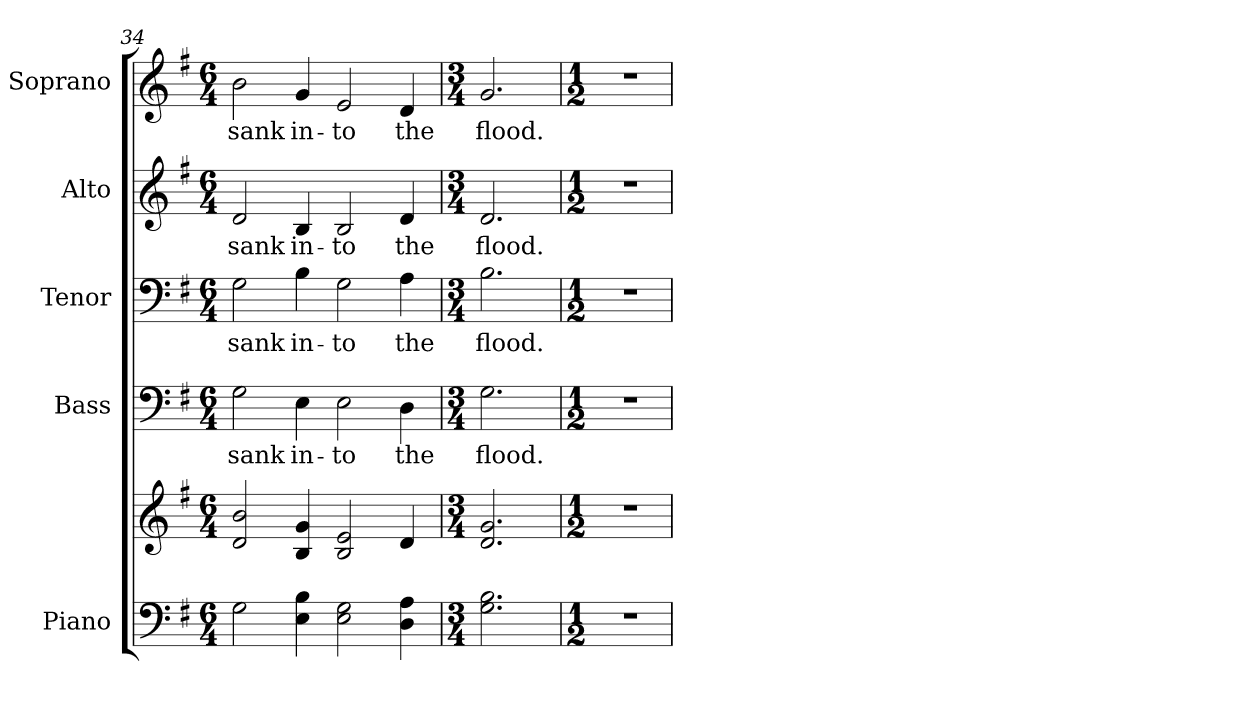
**kern	**kern	**kern	**text	**kern	**text	**kern	**text	**kern	**text
*part5	*part5	*part4	*part4	*part3	*part3	*part2	*part2	*part1	*part1
*staff6	*staff5	*staff4	*staff4	*staff3	*staff3	*staff2	*staff2	*staff1	*staff1
*I"Piano	*	*I"Bass	*	*I"Tenor	*	*I"Alto	*	*I"Soprano	*
*I'Pno.	*	*I'B.	*	*I'T.	*	*I'A.	*	*I'S.	*
!!LO:PB:g=z
*clefF4	*clefG2	*clefF4	*	*clefF4	*	*clefG2	*	*clefG2	*
*k[f#]	*k[f#]	*k[f#]	*	*k[f#]	*	*k[f#]	*	*k[f#]	*
*G:	*G:	*G:	*	*G:	*	*G:	*	*G:	*
*M6/4	*M6/4	*M6/4	*	*M6/4	*	*M6/4	*	*M6/4	*
=34	=34	=34	=34	=34	=34	=34	=34	=34	=34
!	!	!	!LO:LY:b:color=#000000	!	!	!	!	!	!
!	!	!	!	!	!LO:LY:b:color=#000000	!	!	!	!
!	!	!	!	!	!	!	!LO:LY:b:color=#000000	!	!
!	!	!	!	!	!	!	!	!	!LO:LY:b:color=#000000
2Gi\	2di/ 2bi	2Gi\	sank	2Gi\	sank	2di/	sank	2bi\	sank
!	!	!	!LO:LY:b:color=#000000	!	!	!	!	!	!
!	!	!	!	!	!LO:LY:b:color=#000000	!	!	!	!
!	!	!	!	!	!	!	!LO:LY:b:color=#000000	!	!
!	!	!	!	!	!	!	!	!	!LO:LY:b:color=#000000
4Ei\ 4Bi	4Bi/ 4gi	4Ei\	in-	4Bi\	in-	4Bi/	in-	4gi/	in-
!	!	!	!LO:LY:b:color=#000000	!	!	!	!	!	!
!	!	!	!	!	!LO:LY:b:color=#000000	!	!	!	!
!	!	!	!	!	!	!	!LO:LY:b:color=#000000	!	!
!	!	!	!	!	!	!	!	!	!LO:LY:b:color=#000000
2Ei\ 2Gi	2Bi/ 2ei	2Ei\	-to	2Gi\	-to	2Bi/	-to	2ei/	-to
!	!	!	!LO:LY:b:color=#000000	!	!	!	!	!	!
!	!	!	!	!	!LO:LY:b:color=#000000	!	!	!	!
!	!	!	!	!	!	!	!LO:LY:b:color=#000000	!	!
!	!	!	!	!	!	!	!	!	!LO:LY:b:color=#000000
4Di\ 4Ai	4di/	4Di\	the	4Ai\	the	4di/	the	4di/	the
=35	=35	=35	=35	=35	=35	=35	=35	=35	=35
*M3/4	*M3/4	*M3/4	*	*M3/4	*	*M3/4	*	*M3/4	*
!	!	!	!LO:LY:b:color=#000000	!	!	!	!	!	!
!	!	!	!	!	!LO:LY:b:color=#000000	!	!	!	!
!	!	!	!	!	!	!	!LO:LY:b:color=#000000	!	!
!	!	!	!	!	!	!	!	!	!LO:LY:b:color=#000000
2.Gi\ 2.Bi	2.di/ 2.gi	2.Gi\	flood.	2.Bi\	flood.	2.di/	flood.	2.gi/	flood.
=36	=36	=36	=36	=36	=36	=36	=36	=36	=36
*M1/2	*M1/2	*M1/2	*	*M1/2	*	*M1/2	*	*M1/2	*
!LO:N:vis=1	!LO:N:vis=1	!LO:N:vis=1	!	!LO:N:vis=1	!	!LO:N:vis=1	!	!LO:N:vis=1	!
2r	2r	2r	.	2r	.	2r	.	2r	.
=	=	=	=	=	=	=	=	=	=
*-	*-	*-	*-	*-	*-	*-	*-	*-	*-
